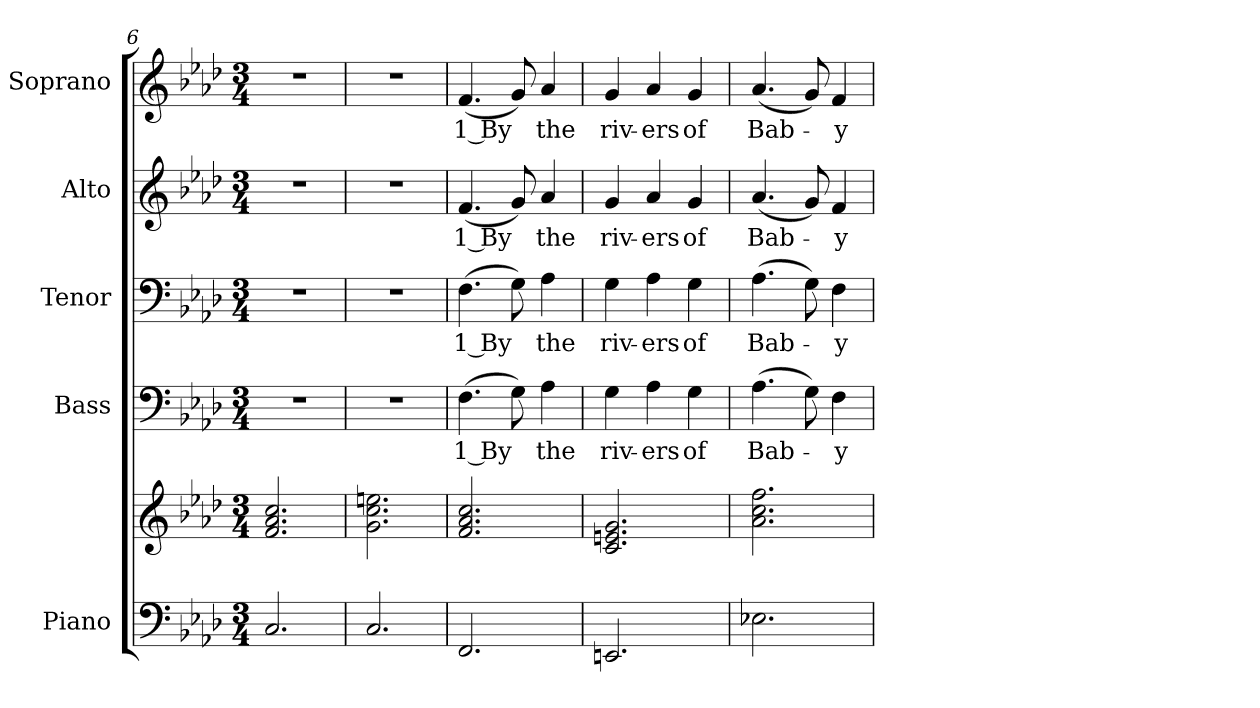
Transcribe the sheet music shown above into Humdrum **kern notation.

**kern	**kern	**kern	**text	**kern	**text	**kern	**text	**kern	**text
*part5	*part5	*part4	*part4	*part3	*part3	*part2	*part2	*part1	*part1
*staff6	*staff5	*staff4	*staff4	*staff3	*staff3	*staff2	*staff2	*staff1	*staff1
*I"Piano	*	*I"Bass	*	*I"Tenor	*	*I"Alto	*	*I"Soprano	*
*I'Pno.	*	*I'B.	*	*I'T.	*	*I'A.	*	*I'S.	*
*clefF4	*clefG2	*clefF4	*	*clefF4	*	*clefG2	*	*clefG2	*
*k[b-e-a-d-]	*k[b-e-a-d-]	*k[b-e-a-d-]	*	*k[b-e-a-d-]	*	*k[b-e-a-d-]	*	*k[b-e-a-d-]	*
*A-:	*A-:	*A-:	*	*A-:	*	*A-:	*	*A-:	*
*M3/4	*M3/4	*M3/4	*	*M3/4	*	*M3/4	*	*M3/4	*
=6	=6	=6	=6	=6	=6	=6	=6	=6	=6
!	!	!LO:N:vis=1	!	!LO:N:vis=1	!	!LO:N:vis=1	!	!LO:N:vis=1	!
2.Ci/	2.fi/ 2.a-i 2.cci	2.r	.	2.r	.	2.r	.	2.r	.
!!LO:PB:g=z
=7	=7	=7	=7	=7	=7	=7	=7	=7	=7
!	!	!LO:N:vis=1	!	!LO:N:vis=1	!	!LO:N:vis=1	!	!LO:N:vis=1	!
2.Ci/	2.gi\ 2.cci 2.eeni	2.r	.	2.r	.	2.r	.	2.r	.
=8	=8	=8	=8	=8	=8	=8	=8	=8	=8
!	!	!	!LO:LY:b:color=#000000	!	!	!	!	!	!
!	!	!	!	!	!LO:LY:b:color=#000000	!	!	!	!
!	!	!	!	!	!	!	!LO:LY:b:color=#000000	!	!
!	!	!	!	!	!	!	!	!	!LO:LY:b:color=#000000
2.FFi/	2.fi/ 2.a-i 2.cci	(4.Fi\	1 By	(4.Fi\	1 By	(4.fi/	1 By	(4.fi/	1 By
.	.	8Gi\)	.	8Gi\)	.	8gi/)	.	8gi/)	.
!	!	!	!LO:LY:b:color=#000000	!	!	!	!	!	!
!	!	!	!	!	!LO:LY:b:color=#000000	!	!	!	!
!	!	!	!	!	!	!	!LO:LY:b:color=#000000	!	!
!	!	!	!	!	!	!	!	!	!LO:LY:b:color=#000000
.	.	4A-i\	the	4A-i\	the	4a-i/	the	4a-i/	the
=9	=9	=9	=9	=9	=9	=9	=9	=9	=9
!	!	!	!LO:LY:b:color=#000000	!	!	!	!	!	!
!	!	!	!	!	!LO:LY:b:color=#000000	!	!	!	!
!	!	!	!	!	!	!	!LO:LY:b:color=#000000	!	!
!	!	!	!	!	!	!	!	!	!LO:LY:b:color=#000000
2.EEni/	2.ci/ 2.eni 2.gi	4Gi\	riv-	4Gi\	riv-	4gi/	riv-	4gi/	riv-
!	!	!	!LO:LY:b:color=#000000	!	!	!	!	!	!
!	!	!	!	!	!LO:LY:b:color=#000000	!	!	!	!
!	!	!	!	!	!	!	!LO:LY:b:color=#000000	!	!
!	!	!	!	!	!	!	!	!	!LO:LY:b:color=#000000
.	.	4A-i\	-ers	4A-i\	-ers	4a-i/	-ers	4a-i/	-ers
!	!	!	!LO:LY:b:color=#000000	!	!	!	!	!	!
!	!	!	!	!	!LO:LY:b:color=#000000	!	!	!	!
!	!	!	!	!	!	!	!LO:LY:b:color=#000000	!	!
!	!	!	!	!	!	!	!	!	!LO:LY:b:color=#000000
.	.	4Gi\	of	4Gi\	of	4gi/	of	4gi/	of
!!LO:PB:g=z
=10	=10	=10	=10	=10	=10	=10	=10	=10	=10
!	!	!	!LO:LY:b:color=#000000	!	!	!	!	!	!
!	!	!	!	!	!LO:LY:b:color=#000000	!	!	!	!
!	!	!	!	!	!	!	!LO:LY:b:color=#000000	!	!
!	!	!	!	!	!	!	!	!	!LO:LY:b:color=#000000
2.E-Xi\	2.a-i\ 2.cci 2.ffi	(4.A-i\	Bab-	(4.A-i\	Bab-	(4.a-i/	Bab-	(4.a-i/	Bab-
.	.	8Gi\)	.	8Gi\)	.	8gi/)	.	8gi/)	.
!	!	!	!LO:LY:b:color=#000000	!	!	!	!	!	!
!	!	!	!	!	!LO:LY:b:color=#000000	!	!	!	!
!	!	!	!	!	!	!	!LO:LY:b:color=#000000	!	!
!	!	!	!	!	!	!	!	!	!LO:LY:b:color=#000000
.	.	4Fi\	-y-	4Fi\	-y-	4fi/	-y-	4fi/	-y-
=	=	=	=	=	=	=	=	=	=
*-	*-	*-	*-	*-	*-	*-	*-	*-	*-
